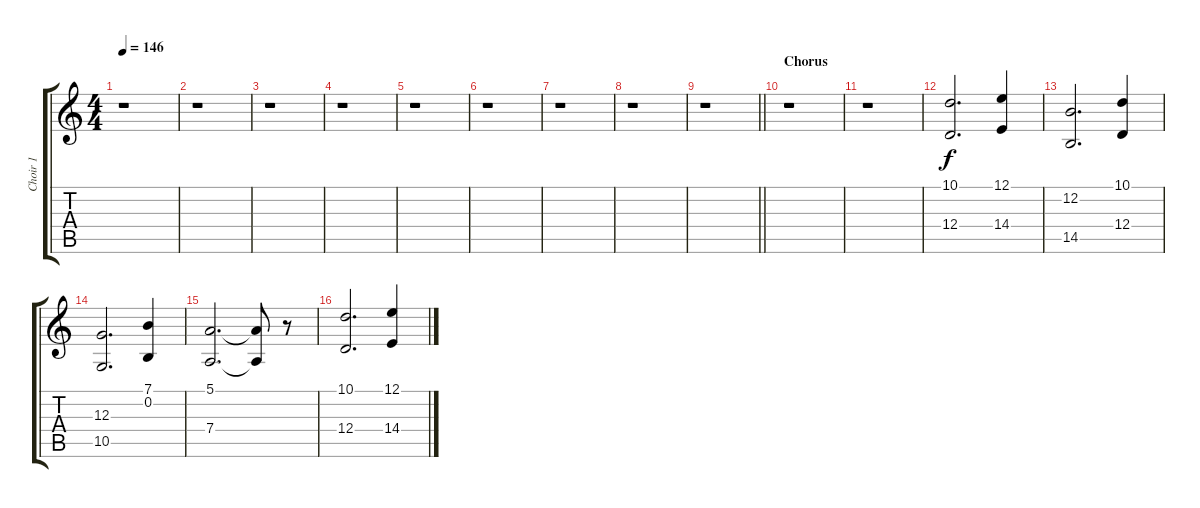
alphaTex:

\track ("Choir 1" "Choir 1") {instrument choiraahs}
\staff {score tabs}
\tuning (E4 B3 G3 D3 A2 E2) {hide}
\ts (4 4)
\tempo 146
\clef g2
\ks c
r.1{dy f} |
r.1 |
r.1 |
r.1 |
r.1 |
r.1 |
r.1 |
r.1 |
\barLineRight lightlight
r.1 |
\section ("" "Chorus")
r.1 |
r.1 |
(10.1 12.4).2{d} (12.1 14.4).4 |
(12.2 14.5).2{d} (10.1 12.4).4 |
(12.3 10.5).2{d} (7.1 0.2).4 |
(5.1 7.4).2{d} (5.1{t} 7.4{t}).8 r.8 |
(10.1 12.4).2{d} (12.1 14.4).4
